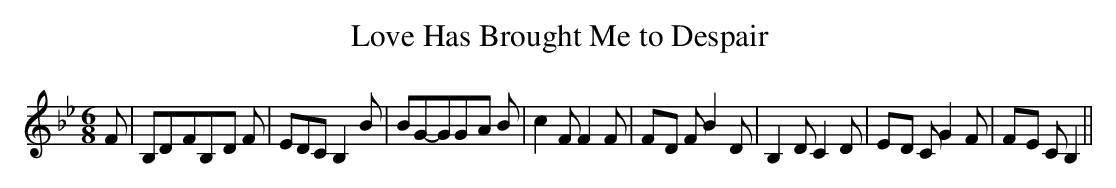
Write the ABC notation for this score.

X:1
T:Love Has Brought Me to Despair
M:6/8
L:1/8
K:Bb
 F| B,D-FB,-D F| EDC B,2 B| BG-GG-A B| c2 F F2 F|F-D F B2 D| B,2 D C2 D|\
E-D C G2 F|F-E C B,2||
